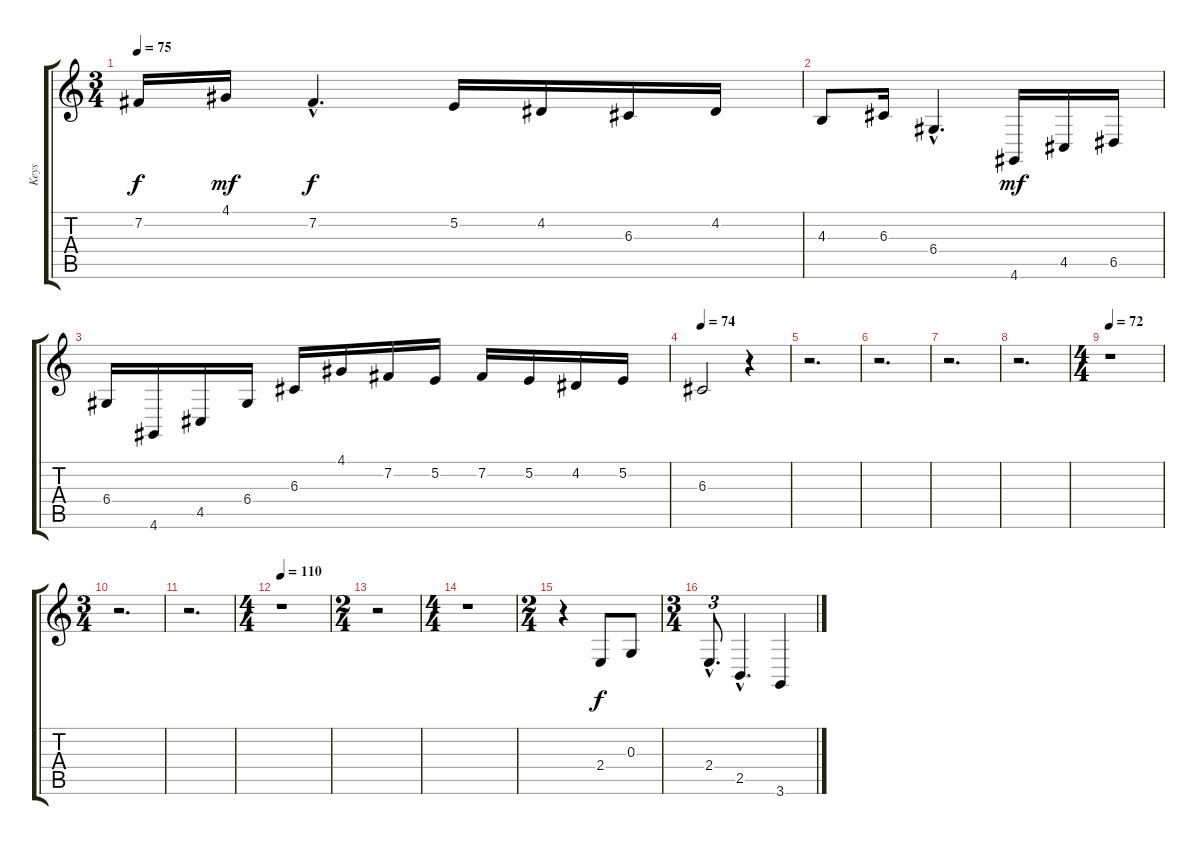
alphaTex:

\track ("Keys" "Keys") {instrument lead1square}
\staff {score tabs}
\tuning (E4 B3 G3 D3 A2 E2) {hide}
\ts (3 4)
\tempo 75
\clef g2
\ks c
7.2.16{dy f} 4.1.16{dy mf} 7.2{hac}.4{d dy f} 5.2.16 4.2.16 6.3.16 4.2.16 |
4.3.8 6.3.16 6.4{hac}.4{d} 4.6.16{dy mf} 4.5.16 6.5.16 |
6.4.16 4.6.16 4.5.16 6.4.16 6.3.16 4.1.16 7.2.16 5.2.16 7.2.16 5.2.16 4.2.16 5.2.16 |
\tempo 74
6.3.2 r.4 |
r.2{d} |
r.2{d} |
r.2{d} |
r.2{d} |
\ts (4 4)
\tempo 72
r.1 |
\ts (3 4)
r.2{d} |
r.2{d} |
\ts (4 4)
\tempo 110
r.1 |
\ts (2 4)
r.2 |
\ts (4 4)
r.1 |
\ts (2 4)
r.4 2.4.8{dy f} 0.3.8 |
\ts (3 4)
2.4{hac}.8{d tu (3 2)} 2.5{hac}.4{d} 3.6.4
